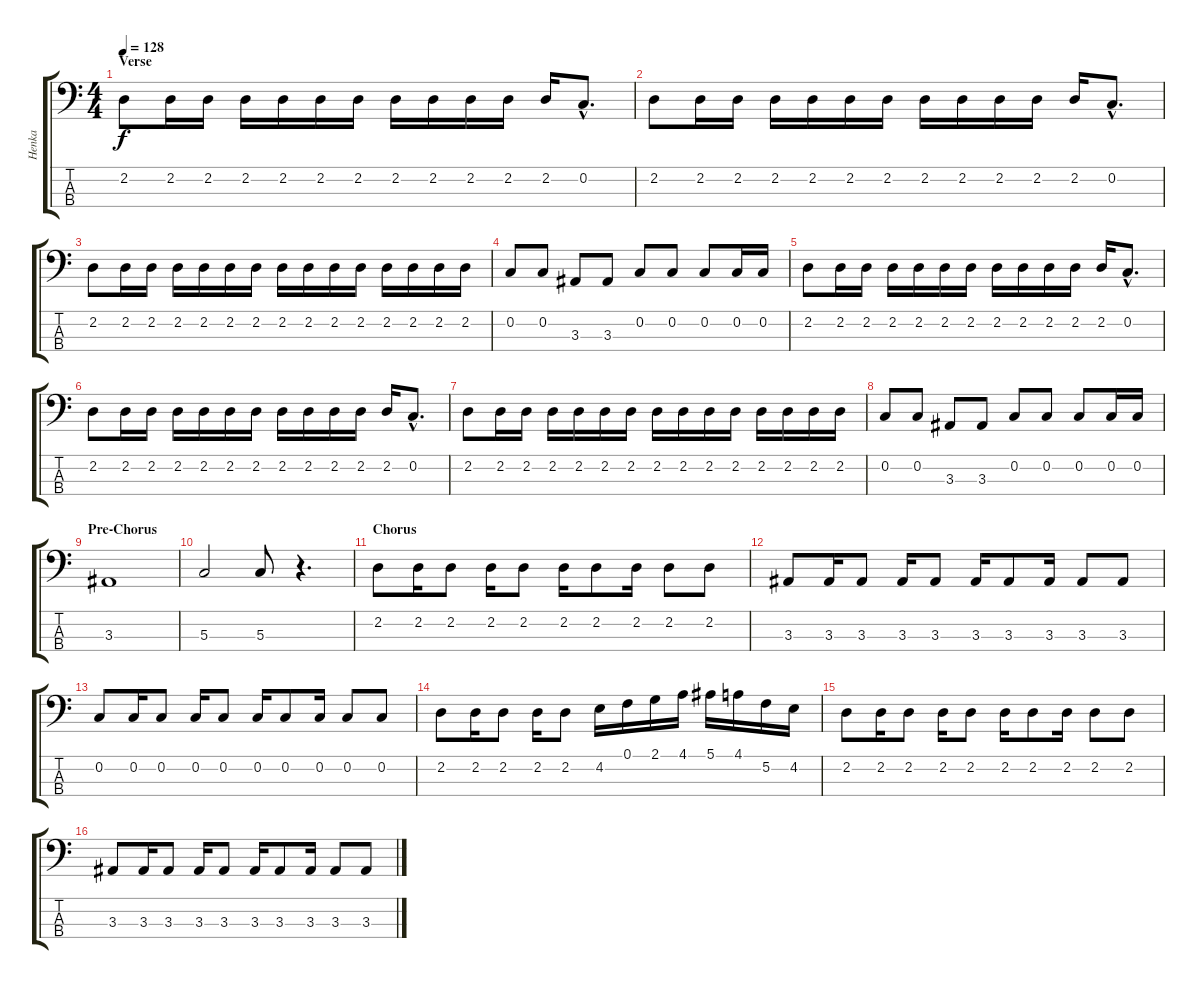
\track ("Henka" "Henka") {instrument electricbassfinger}
\staff {score tabs}
\tuning (F2 C2 G1 D1) {hide}
\ts (4 4)
\section ("" "Verse")
\tempo 128
\clef f4
\ks c
2.2.8{dy f} 2.2.16 2.2.16 2.2.16 2.2.16 2.2.16 2.2.16 2.2.16 2.2.16 2.2.16 2.2.16 2.2.16 0.2{hac}.8{d} |
2.2.8 2.2.16 2.2.16 2.2.16 2.2.16 2.2.16 2.2.16 2.2.16 2.2.16 2.2.16 2.2.16 2.2.16 0.2{hac}.8{d} |
2.2.8 2.2.16 2.2.16 2.2.16 2.2.16 2.2.16 2.2.16 2.2.16 2.2.16 2.2.16 2.2.16 2.2.16 2.2.16 2.2.16 2.2.16 |
0.2.8 0.2.8 3.3.8 3.3.8 0.2.8 0.2.8 0.2.8 0.2.16 0.2.16 |
2.2.8 2.2.16 2.2.16 2.2.16 2.2.16 2.2.16 2.2.16 2.2.16 2.2.16 2.2.16 2.2.16 2.2.16 0.2{hac}.8{d} |
2.2.8 2.2.16 2.2.16 2.2.16 2.2.16 2.2.16 2.2.16 2.2.16 2.2.16 2.2.16 2.2.16 2.2.16 0.2{hac}.8{d} |
2.2.8 2.2.16 2.2.16 2.2.16 2.2.16 2.2.16 2.2.16 2.2.16 2.2.16 2.2.16 2.2.16 2.2.16 2.2.16 2.2.16 2.2.16 |
0.2.8 0.2.8 3.3.8 3.3.8 0.2.8 0.2.8 0.2.8 0.2.16 0.2.16 |
\section ("" "Pre-Chorus")
3.3.1 |
5.3.2 5.3.8 r.4{d} |
\section ("" "Chorus")
2.2.8 2.2.16 2.2.8 2.2.16 2.2.8 2.2.16 2.2.8 2.2.16 2.2.8 2.2.8 |
3.3.8 3.3.16 3.3.8 3.3.16 3.3.8 3.3.16 3.3.8 3.3.16 3.3.8 3.3.8 |
0.2.8 0.2.16 0.2.8 0.2.16 0.2.8 0.2.16 0.2.8 0.2.16 0.2.8 0.2.8 |
2.2.8 2.2.16 2.2.8 2.2.16 2.2.8 4.2.16 0.1.16 2.1.16 4.1.16 5.1.16 4.1.16 5.2.16 4.2.16 |
2.2.8 2.2.16 2.2.8 2.2.16 2.2.8 2.2.16 2.2.8 2.2.16 2.2.8 2.2.8 |
3.3.8 3.3.16 3.3.8 3.3.16 3.3.8 3.3.16 3.3.8 3.3.16 3.3.8 3.3.8
